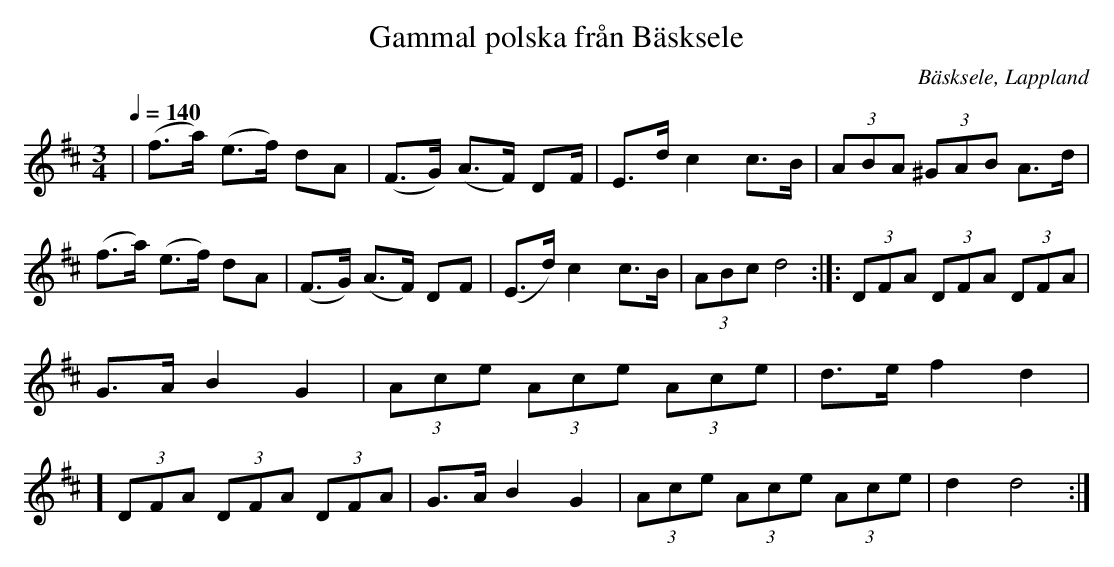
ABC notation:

X:1
T:Gammal polska från Bäsksele
O:Bäsksele, Lappland
Q:1/4=140
M:3/4
L:1/16
K:D
V:1
|(f3a) (e3f) d2A2 | (F3G) (A3F) D2F | E3d c4 c3B | (3A2B2A2 (3^G2A2B2 A3d | (f3a) (e3f) d2A2 | (F3G) (A3F) D2F2 | (E3d) c4 c3B | (3A2B2c2 d8:|]: (3D2F2A2 (3D2F2A2 (3D2F2A2 | G3A B4 G4 | (3A2c2e2 (3A2c2e2 (3A2c2e2 | d3e f4 d4 |  ] (3D2F2A2 (3D2F2A2 (3D2F2A2 | G3A B4 G4 | (3A2c2e2 (3A2c2e2 (3A2c2e2 | d4 d8 :|]
